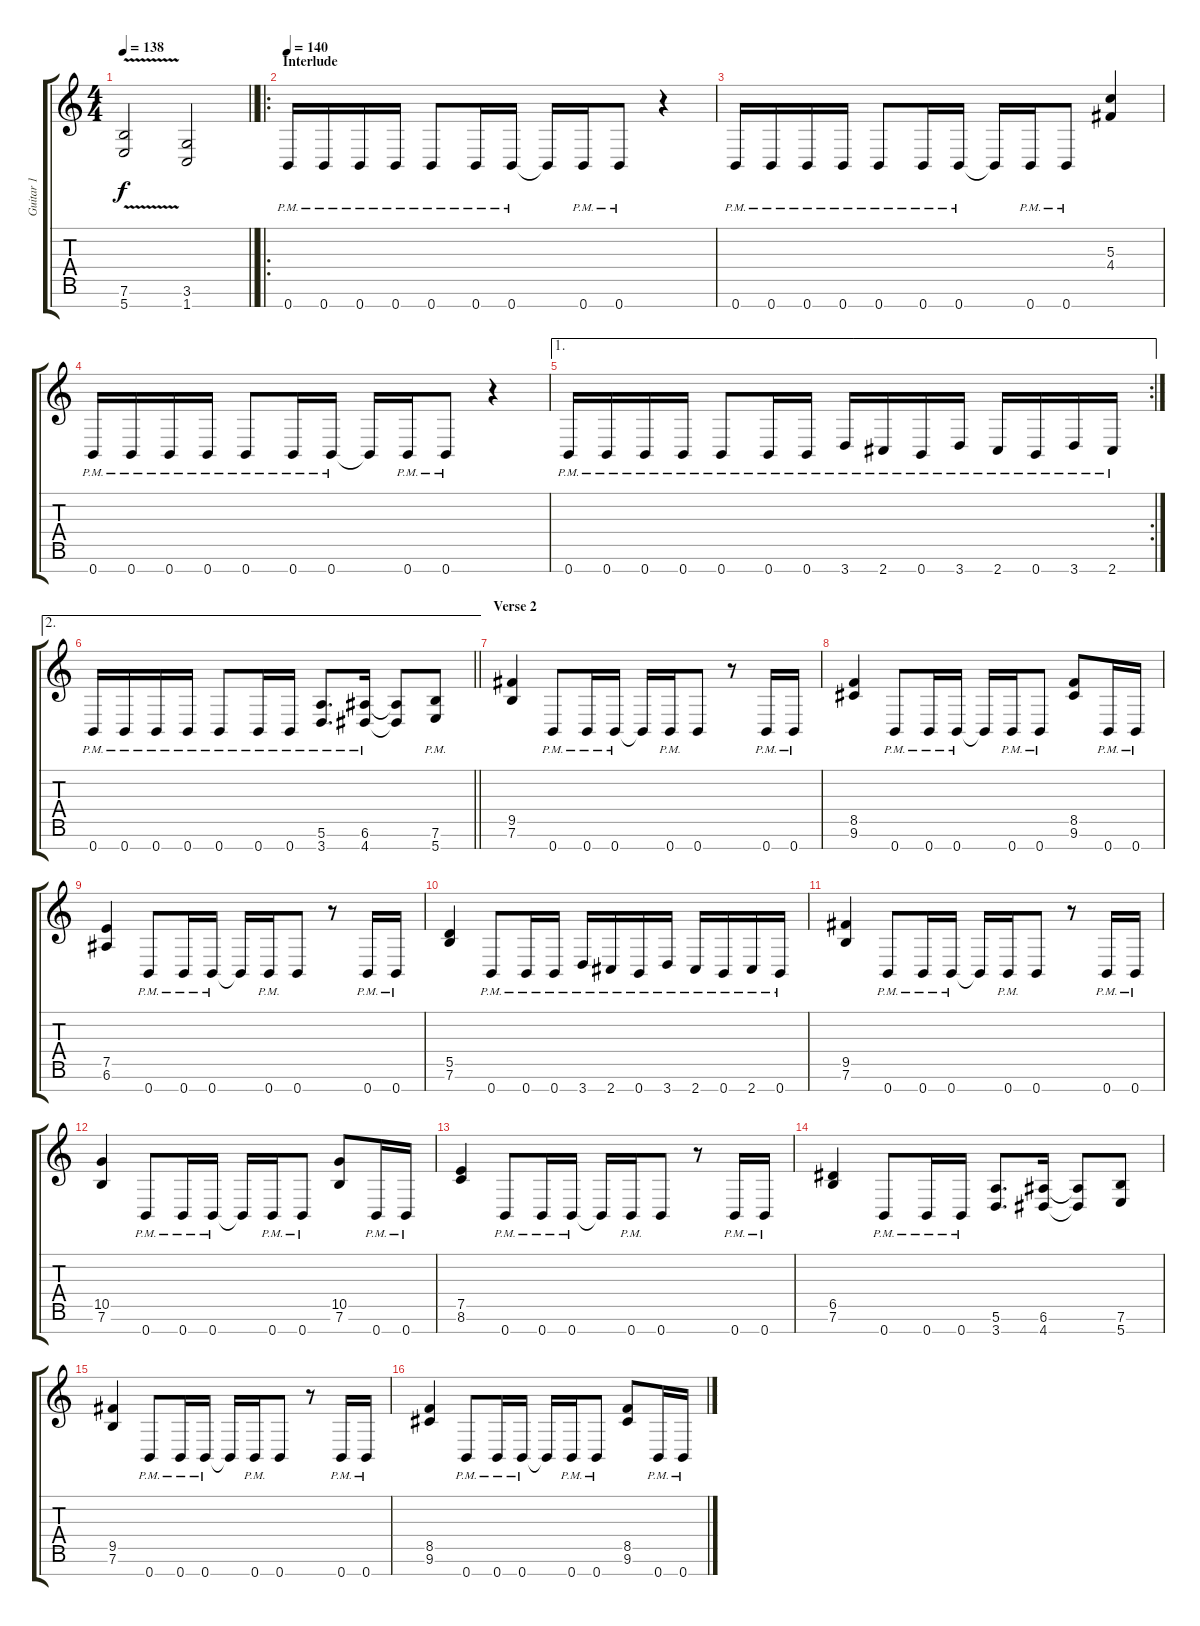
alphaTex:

\track ("Guitar 1" "Guitar 1") {instrument distortionguitar}
\staff {score tabs}
\tuning (E4 B3 G3 D3 A2 E2 B1) {hide}
\ts (4 4)
\tempo 138
\clef g2
\barLineRight lightlight
\ks c
(7.6{v} 5.7{v}).2{dy f} (3.6 1.7).2 |
\ro
\section ("" "Interlude")
\tempo 140
0.7{pm}.16 0.7{pm}.16 0.7{pm}.16 0.7{pm}.16 0.7{pm}.8 0.7{pm}.16 0.7{pm}.16 0.7{t}.16 0.7{pm}.16 0.7{pm}.8 r.4 |
0.7{pm}.16 0.7{pm}.16 0.7{pm}.16 0.7{pm}.16 0.7{pm}.8 0.7{pm}.16 0.7{pm}.16 0.7{t}.16 0.7{pm}.16 0.7{pm}.8 (5.3 4.4).4 |
0.7{pm}.16 0.7{pm}.16 0.7{pm}.16 0.7{pm}.16 0.7{pm}.8 0.7{pm}.16 0.7{pm}.16 0.7{t}.16 0.7{pm}.16 0.7{pm}.8 r.4 |
\ae 1
\rc 2
0.7{pm}.16 0.7{pm}.16 0.7{pm}.16 0.7{pm}.16 0.7{pm}.8 0.7{pm}.16 0.7{pm}.16 3.7{pm}.16 2.7{pm}.16 0.7{pm}.16 3.7{pm}.16 2.7{pm}.16 0.7{pm}.16 3.7{pm}.16 2.7{pm}.16 |
\ae 2
\barLineRight lightlight
0.7{pm}.16 0.7{pm}.16 0.7{pm}.16 0.7{pm}.16 0.7{pm}.8 0.7{pm}.16 0.7{pm}.16 (5.6{pm} 3.7{pm}).8{d} (6.6{pm} 4.7{pm}).16 (6.6{t} 4.7{t}).8 (7.6{pm} 5.7{pm}).8 |
\section ("" "Verse 2")
(9.5 7.6).4 0.7{pm}.8 0.7{pm}.16 0.7{pm}.16 0.7{t}.16 0.7{pm}.16 0.7.8 r.8 0.7{pm}.16 0.7{pm}.16 |
(8.5 9.6).4 0.7{pm}.8 0.7{pm}.16 0.7{pm}.16 0.7{t}.16 0.7{pm}.16 0.7{pm}.8 (8.5 9.6).8 0.7{pm}.16 0.7{pm}.16 |
(7.5 6.6).4 0.7{pm}.8 0.7{pm}.16 0.7{pm}.16 0.7{t}.16 0.7{pm}.16 0.7.8 r.8 0.7{pm}.16 0.7{pm}.16 |
(5.5 7.6).4 0.7{pm}.8 0.7{pm}.16 0.7{pm}.16 3.7{pm}.16 2.7{pm}.16 0.7{pm}.16 3.7{pm}.16 2.7{pm}.16 0.7{pm}.16 2.7{pm}.16 0.7{pm}.16 |
(9.5 7.6).4 0.7{pm}.8 0.7{pm}.16 0.7{pm}.16 0.7{t}.16 0.7{pm}.16 0.7.8 r.8 0.7{pm}.16 0.7{pm}.16 |
(10.5 7.6).4 0.7{pm}.8 0.7{pm}.16 0.7{pm}.16 0.7{t}.16 0.7{pm}.16 0.7{pm}.8 (10.5 7.6).8 0.7{pm}.16 0.7{pm}.16 |
(7.5 8.6).4 0.7{pm}.8 0.7{pm}.16 0.7{pm}.16 0.7{t}.16 0.7{pm}.16 0.7.8 r.8 0.7{pm}.16 0.7{pm}.16 |
(6.5 7.6).4 0.7{pm}.8 0.7{pm}.16 0.7{pm}.16 (5.6 3.7).8{d} (6.6 4.7).16 (6.6{t} 4.7{t}).8 (7.6 5.7).8 |
(9.5 7.6).4 0.7{pm}.8 0.7{pm}.16 0.7{pm}.16 0.7{t}.16 0.7{pm}.16 0.7.8 r.8 0.7{pm}.16 0.7{pm}.16 |
(8.5 9.6).4 0.7{pm}.8 0.7{pm}.16 0.7{pm}.16 0.7{t}.16 0.7{pm}.16 0.7{pm}.8 (8.5 9.6).8 0.7{pm}.16 0.7{pm}.16
